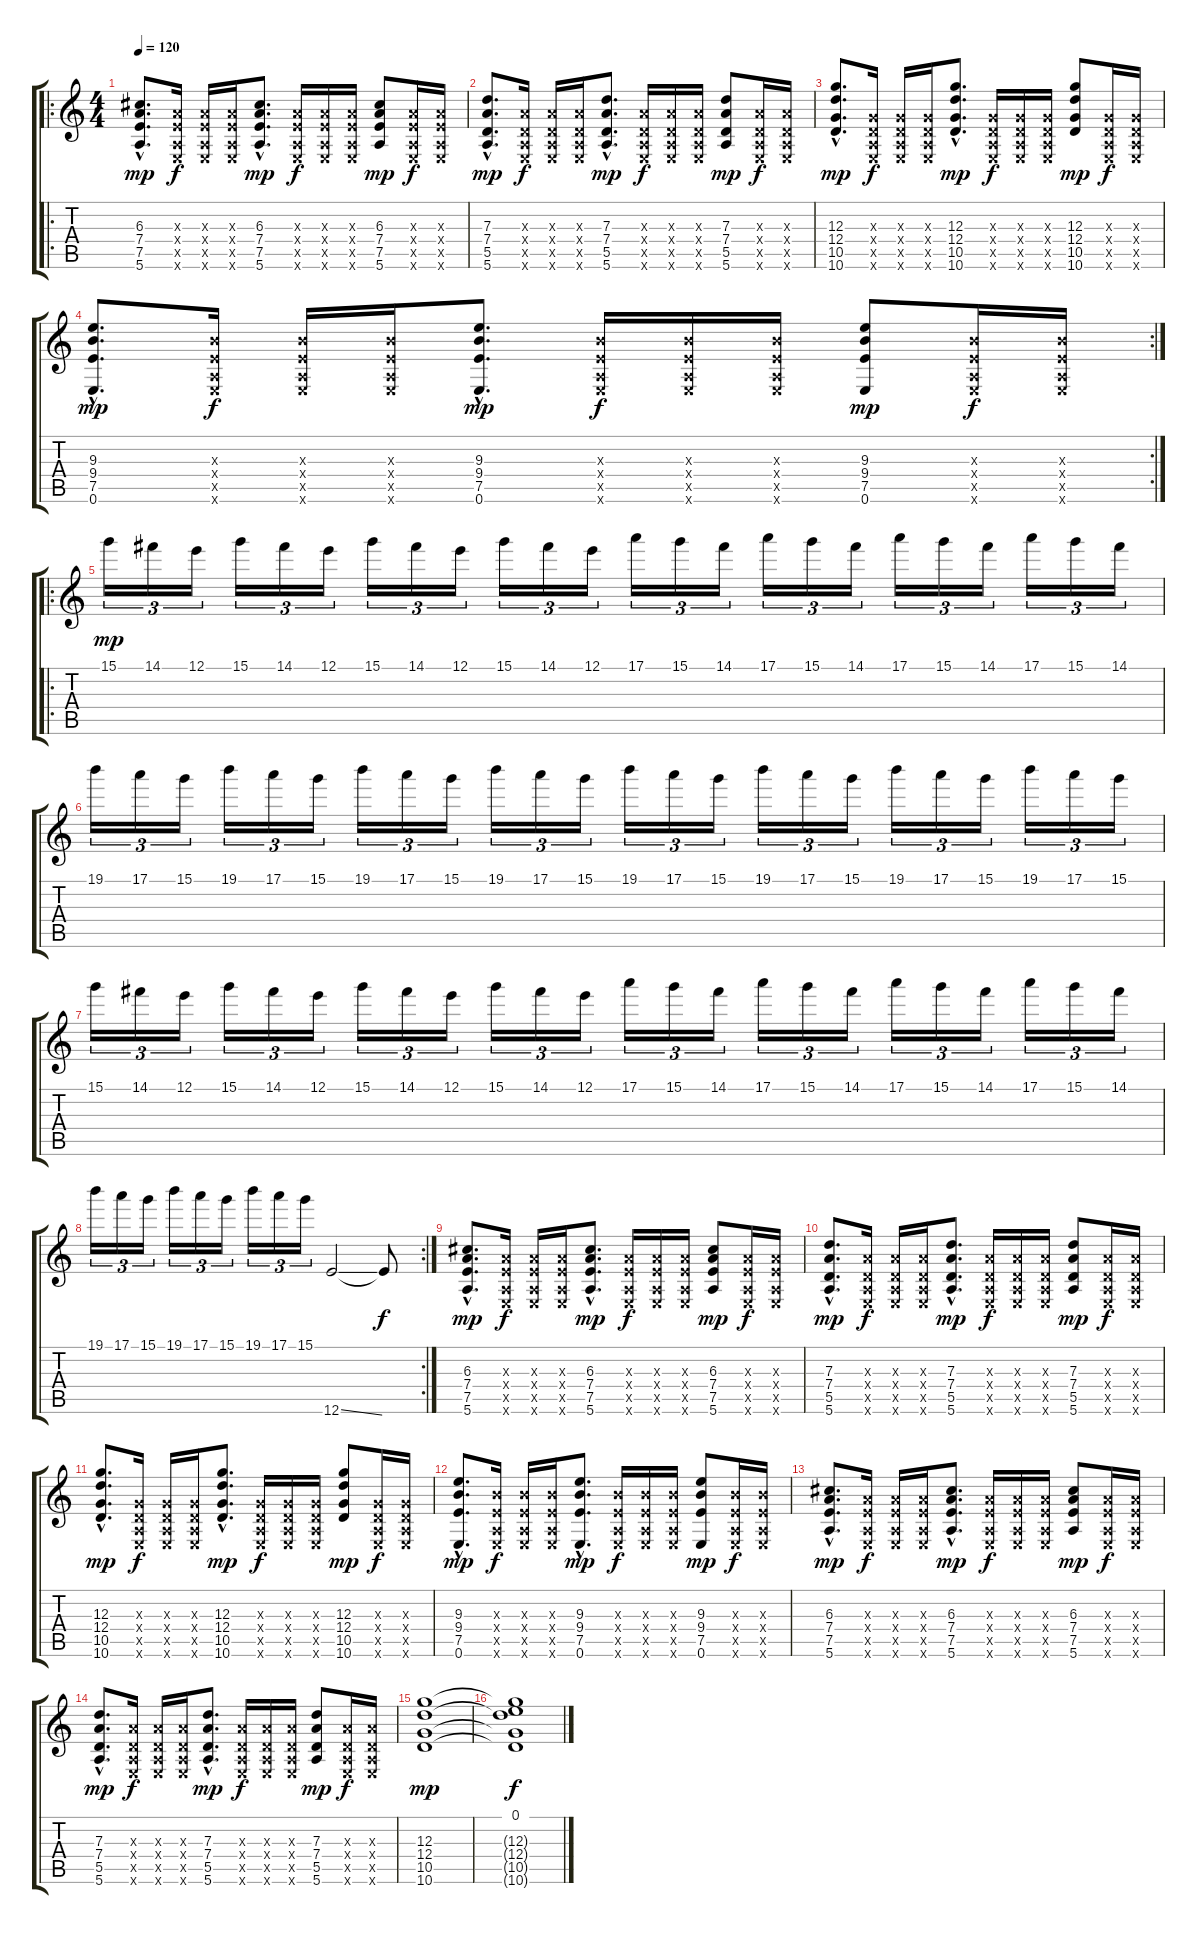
\track "" {instrument overdrivenguitar}
\staff {score tabs}
\tuning (E4 B3 G3 D3 A2 E2) {hide}
\ro
\ts (4 4)
\tempo 120
\clef g2
\ks c
(6.3{hac} 7.4{hac} 7.5{hac} 5.6{hac}).8{d dy mp} (2.3{x} 2.4{x} 0.5{x} 0.6{x}).16{dy f} (2.3{x} 2.4{x} 0.5{x} 0.6{x}).16 (2.3{x} 2.4{x} 0.5{x} 0.6{x}).16 (6.3{hac} 7.4{hac} 7.5{hac} 5.6{hac}).8{d dy mp} (2.3{x} 2.4{x} 0.5{x} 0.6{x}).16{dy f} (2.3{x} 2.4{x} 0.5{x} 0.6{x}).16 (2.3{x} 2.4{x} 0.5{x} 0.6{x}).16 (6.3 7.4 7.5 5.6).8{dy mp} (2.3{x} 2.4{x} 0.5{x} 0.6{x}).16{dy f} (2.3{x} 2.4{x} 0.5{x} 0.6{x}).16 |
(7.3{hac} 7.4{hac} 5.5{hac} 5.6{hac}).8{d dy mp} (2.3{x} 0.4{x} 0.5{x} 0.6{x}).16{dy f} (2.3{x} 0.4{x} 0.5{x} 0.6{x}).16 (2.3{x} 0.4{x} 0.5{x} 0.6{x}).16 (7.3{hac} 7.4{hac} 5.5{hac} 5.6{hac}).8{d dy mp} (2.3{x} 0.4{x} 0.5{x} 0.6{x}).16{dy f} (2.3{x} 0.4{x} 0.5{x} 0.6{x}).16 (2.3{x} 0.4{x} 0.5{x} 0.6{x}).16 (7.3 7.4 5.5 5.6).8{dy mp} (2.3{x} 0.4{x} 0.5{x} 0.6{x}).16{dy f} (2.3{x} 0.4{x} 0.5{x} 0.6{x}).16 |
(12.3{hac} 12.4{hac} 10.5{hac} 10.6{hac}).8{d dy mp} (0.3{x} 0.4{x} 0.5{x} 0.6{x}).16{dy f} (0.3{x} 0.4{x} 0.5{x} 0.6{x}).16 (0.3{x} 0.4{x} 0.5{x} 0.6{x}).16 (12.3{hac} 12.4{hac} 10.5{hac} 10.6{hac}).8{d dy mp} (0.3{x} 0.4{x} 0.5{x} 0.6{x}).16{dy f} (0.3{x} 0.4{x} 0.5{x} 0.6{x}).16 (0.3{x} 0.4{x} 0.5{x} 0.6{x}).16 (12.3 12.4 10.5 10.6).8{dy mp} (0.3{x} 0.4{x} 0.5{x} 0.6{x}).16{dy f} (0.3{x} 0.4{x} 0.5{x} 0.6{x}).16 |
\rc 2
(9.3{hac} 9.4{hac} 7.5{hac} 0.6{hac}).8{d dy mp} (4.3{x} 2.4{x} 0.5{x} 0.6{x}).16{dy f} (4.3{x} 2.4{x} 0.5{x} 0.6{x}).16 (4.3{x} 2.4{x} 0.5{x} 0.6{x}).16 (9.3{hac} 9.4{hac} 7.5{hac} 0.6{hac}).8{d dy mp} (4.3{x} 2.4{x} 0.5{x} 0.6{x}).16{dy f} (4.3{x} 2.4{x} 0.5{x} 0.6{x}).16 (4.3{x} 2.4{x} 0.5{x} 0.6{x}).16 (9.3 9.4 7.5 0.6).8{dy mp} (4.3{x} 2.4{x} 0.5{x} 0.6{x}).16{dy f} (4.3{x} 2.4{x} 0.5{x} 0.6{x}).16 |
\ro
15.1.16{tu (3 2) dy mp} 14.1.16{tu (3 2)} 12.1.16{tu (3 2)} 15.1.16{tu (3 2)} 14.1.16{tu (3 2)} 12.1.16{tu (3 2)} 15.1.16{tu (3 2)} 14.1.16{tu (3 2)} 12.1.16{tu (3 2)} 15.1.16{tu (3 2)} 14.1.16{tu (3 2)} 12.1.16{tu (3 2)} 17.1.16{tu (3 2)} 15.1.16{tu (3 2)} 14.1.16{tu (3 2)} 17.1.16{tu (3 2)} 15.1.16{tu (3 2)} 14.1.16{tu (3 2)} 17.1.16{tu (3 2)} 15.1.16{tu (3 2)} 14.1.16{tu (3 2)} 17.1.16{tu (3 2)} 15.1.16{tu (3 2)} 14.1.16{tu (3 2)} |
19.1.16{tu (3 2)} 17.1.16{tu (3 2)} 15.1.16{tu (3 2)} 19.1.16{tu (3 2)} 17.1.16{tu (3 2)} 15.1.16{tu (3 2)} 19.1.16{tu (3 2)} 17.1.16{tu (3 2)} 15.1.16{tu (3 2)} 19.1.16{tu (3 2)} 17.1.16{tu (3 2)} 15.1.16{tu (3 2)} 19.1.16{tu (3 2)} 17.1.16{tu (3 2)} 15.1.16{tu (3 2)} 19.1.16{tu (3 2)} 17.1.16{tu (3 2)} 15.1.16{tu (3 2)} 19.1.16{tu (3 2)} 17.1.16{tu (3 2)} 15.1.16{tu (3 2)} 19.1.16{tu (3 2)} 17.1.16{tu (3 2)} 15.1.16{tu (3 2)} |
15.1.16{tu (3 2)} 14.1.16{tu (3 2)} 12.1.16{tu (3 2)} 15.1.16{tu (3 2)} 14.1.16{tu (3 2)} 12.1.16{tu (3 2)} 15.1.16{tu (3 2)} 14.1.16{tu (3 2)} 12.1.16{tu (3 2)} 15.1.16{tu (3 2)} 14.1.16{tu (3 2)} 12.1.16{tu (3 2)} 17.1.16{tu (3 2)} 15.1.16{tu (3 2)} 14.1.16{tu (3 2)} 17.1.16{tu (3 2)} 15.1.16{tu (3 2)} 14.1.16{tu (3 2)} 17.1.16{tu (3 2)} 15.1.16{tu (3 2)} 14.1.16{tu (3 2)} 17.1.16{tu (3 2)} 15.1.16{tu (3 2)} 14.1.16{tu (3 2)} |
\rc 2
19.1.16{tu (3 2)} 17.1.16{tu (3 2)} 15.1.16{tu (3 2)} 19.1.16{tu (3 2)} 17.1.16{tu (3 2)} 15.1.16{tu (3 2)} 19.1.16{tu (3 2)} 17.1.16{tu (3 2)} 15.1.16{tu (3 2)} 12.6{ss}.2 12.6{t}.8{dy f} |
(6.3{hac} 7.4{hac} 7.5{hac} 5.6{hac}).8{d dy mp} (2.3{x} 2.4{x} 0.5{x} 0.6{x}).16{dy f} (2.3{x} 2.4{x} 0.5{x} 0.6{x}).16 (2.3{x} 2.4{x} 0.5{x} 0.6{x}).16 (6.3{hac} 7.4{hac} 7.5{hac} 5.6{hac}).8{d dy mp} (2.3{x} 2.4{x} 0.5{x} 0.6{x}).16{dy f} (2.3{x} 2.4{x} 0.5{x} 0.6{x}).16 (2.3{x} 2.4{x} 0.5{x} 0.6{x}).16 (6.3 7.4 7.5 5.6).8{dy mp} (2.3{x} 2.4{x} 0.5{x} 0.6{x}).16{dy f} (2.3{x} 2.4{x} 0.5{x} 0.6{x}).16 |
(7.3{hac} 7.4{hac} 5.5{hac} 5.6{hac}).8{d dy mp} (2.3{x} 0.4{x} 0.5{x} 0.6{x}).16{dy f} (2.3{x} 0.4{x} 0.5{x} 0.6{x}).16 (2.3{x} 0.4{x} 0.5{x} 0.6{x}).16 (7.3{hac} 7.4{hac} 5.5{hac} 5.6{hac}).8{d dy mp} (2.3{x} 0.4{x} 0.5{x} 0.6{x}).16{dy f} (2.3{x} 0.4{x} 0.5{x} 0.6{x}).16 (2.3{x} 0.4{x} 0.5{x} 0.6{x}).16 (7.3 7.4 5.5 5.6).8{dy mp} (2.3{x} 0.4{x} 0.5{x} 0.6{x}).16{dy f} (2.3{x} 0.4{x} 0.5{x} 0.6{x}).16 |
(12.3{hac} 12.4{hac} 10.5{hac} 10.6{hac}).8{d dy mp} (0.3{x} 0.4{x} 0.5{x} 0.6{x}).16{dy f} (0.3{x} 0.4{x} 0.5{x} 0.6{x}).16 (0.3{x} 0.4{x} 0.5{x} 0.6{x}).16 (12.3{hac} 12.4{hac} 10.5{hac} 10.6{hac}).8{d dy mp} (0.3{x} 0.4{x} 0.5{x} 0.6{x}).16{dy f} (0.3{x} 0.4{x} 0.5{x} 0.6{x}).16 (0.3{x} 0.4{x} 0.5{x} 0.6{x}).16 (12.3 12.4 10.5 10.6).8{dy mp} (0.3{x} 0.4{x} 0.5{x} 0.6{x}).16{dy f} (0.3{x} 0.4{x} 0.5{x} 0.6{x}).16 |
(9.3{hac} 9.4{hac} 7.5{hac} 0.6{hac}).8{d dy mp} (4.3{x} 2.4{x} 0.5{x} 0.6{x}).16{dy f} (4.3{x} 2.4{x} 0.5{x} 0.6{x}).16 (4.3{x} 2.4{x} 0.5{x} 0.6{x}).16 (9.3{hac} 9.4{hac} 7.5{hac} 0.6{hac}).8{d dy mp} (4.3{x} 2.4{x} 0.5{x} 0.6{x}).16{dy f} (4.3{x} 2.4{x} 0.5{x} 0.6{x}).16 (4.3{x} 2.4{x} 0.5{x} 0.6{x}).16 (9.3 9.4 7.5 0.6).8{dy mp} (4.3{x} 2.4{x} 0.5{x} 0.6{x}).16{dy f} (4.3{x} 2.4{x} 0.5{x} 0.6{x}).16 |
(6.3{hac} 7.4{hac} 7.5{hac} 5.6{hac}).8{d dy mp} (2.3{x} 2.4{x} 0.5{x} 0.6{x}).16{dy f} (2.3{x} 2.4{x} 0.5{x} 0.6{x}).16 (2.3{x} 2.4{x} 0.5{x} 0.6{x}).16 (6.3{hac} 7.4{hac} 7.5{hac} 5.6{hac}).8{d dy mp} (2.3{x} 2.4{x} 0.5{x} 0.6{x}).16{dy f} (2.3{x} 2.4{x} 0.5{x} 0.6{x}).16 (2.3{x} 2.4{x} 0.5{x} 0.6{x}).16 (6.3 7.4 7.5 5.6).8{dy mp} (2.3{x} 2.4{x} 0.5{x} 0.6{x}).16{dy f} (2.3{x} 2.4{x} 0.5{x} 0.6{x}).16 |
(7.3{hac} 7.4{hac} 5.5{hac} 5.6{hac}).8{d dy mp} (2.3{x} 0.4{x} 0.5{x} 0.6{x}).16{dy f} (2.3{x} 0.4{x} 0.5{x} 0.6{x}).16 (2.3{x} 0.4{x} 0.5{x} 0.6{x}).16 (7.3{hac} 7.4{hac} 5.5{hac} 5.6{hac}).8{d dy mp} (2.3{x} 0.4{x} 0.5{x} 0.6{x}).16{dy f} (2.3{x} 0.4{x} 0.5{x} 0.6{x}).16 (2.3{x} 0.4{x} 0.5{x} 0.6{x}).16 (7.3 7.4 5.5 5.6).8{dy mp} (2.3{x} 0.4{x} 0.5{x} 0.6{x}).16{dy f} (2.3{x} 0.4{x} 0.5{x} 0.6{x}).16 |
(12.3 12.4 10.5 10.6).1{dy mp} |
(0.1 12.3{t} 12.4{t} 10.5{t} 10.6{t}).1{dy f}
